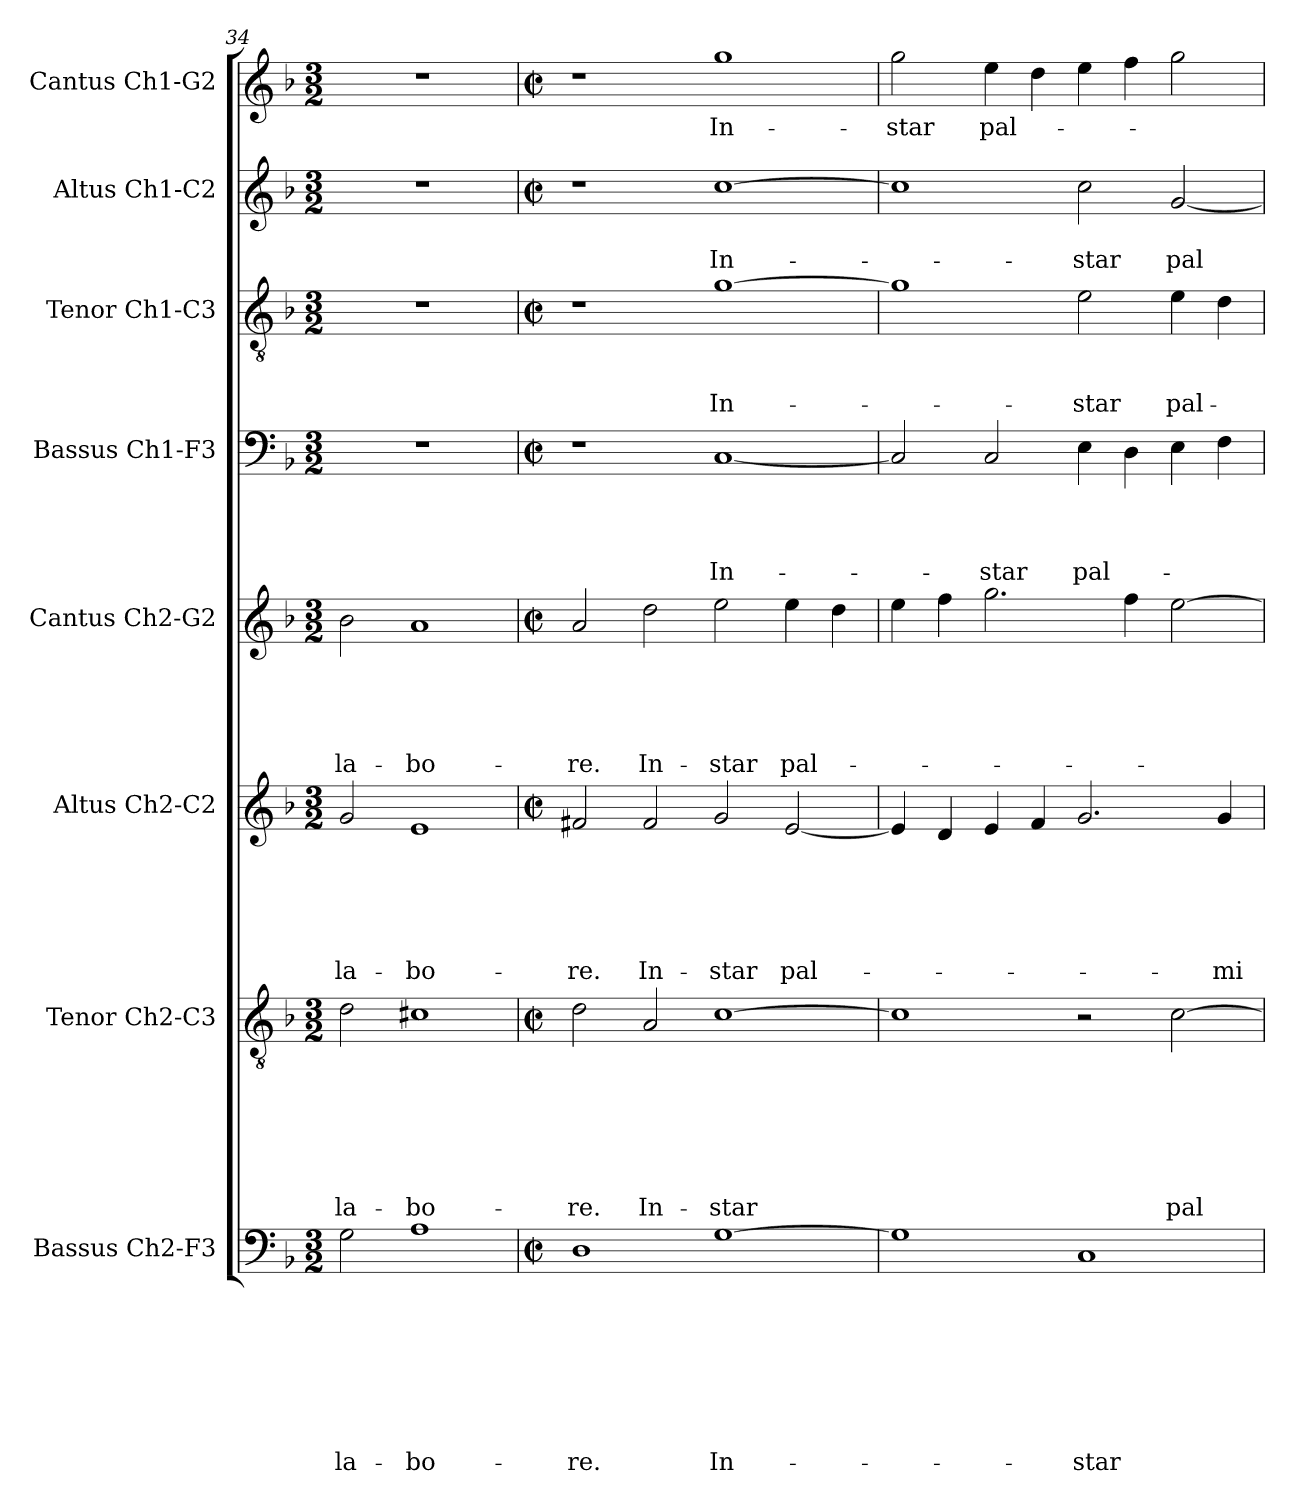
**kern	**text	**text	**text	**text	**text	**text	**text	**text	**kern	**text	**text	**text	**text	**text	**text	**text	**kern	**text	**text	**text	**text	**text	**text	**kern	**text	**text	**text	**text	**text	**kern	**text	**text	**text	**text	**kern	**text	**text	**text	**kern	**text	**text	**kern	**text
*part8	*part8	*part8	*part8	*part8	*part8	*part8	*part8	*part8	*part7	*part7	*part7	*part7	*part7	*part7	*part7	*part7	*part6	*part6	*part6	*part6	*part6	*part6	*part6	*part5	*part5	*part5	*part5	*part5	*part5	*part4	*part4	*part4	*part4	*part4	*part3	*part3	*part3	*part3	*part2	*part2	*part2	*part1	*part1
*staff8	*staff8	*staff8	*staff8	*staff8	*staff8	*staff8	*staff8	*staff8	*staff7	*staff7	*staff7	*staff7	*staff7	*staff7	*staff7	*staff7	*staff6	*staff6	*staff6	*staff6	*staff6	*staff6	*staff6	*staff5	*staff5	*staff5	*staff5	*staff5	*staff5	*staff4	*staff4	*staff4	*staff4	*staff4	*staff3	*staff3	*staff3	*staff3	*staff2	*staff2	*staff2	*staff1	*staff1
*I"Bassus Ch2-F3	*	*	*	*	*	*	*	*	*I"Tenor Ch2-C3	*	*	*	*	*	*	*	*I"Altus Ch2-C2	*	*	*	*	*	*	*I"Cantus Ch2-G2	*	*	*	*	*	*I"Bassus Ch1-F3	*	*	*	*	*I"Tenor Ch1-C3	*	*	*	*I"Altus Ch1-C2	*	*	*I"Cantus Ch1-G2	*
*I'B2	*	*	*	*	*	*	*	*	*I'T2	*	*	*	*	*	*	*	*I'A2	*	*	*	*	*	*	*I'C2	*	*	*	*	*	*I'B	*	*	*	*	*I'T	*	*	*	*I'A	*	*	*I'C	*
*clefF4	*	*	*	*	*	*	*	*	*clefGv2	*	*	*	*	*	*	*	*clefG2	*	*	*	*	*	*	*clefG2	*	*	*	*	*	*clefF4	*	*	*	*	*clefGv2	*	*	*	*clefG2	*	*	*clefG2	*
*k[b-]	*	*	*	*	*	*	*	*	*k[b-]	*	*	*	*	*	*	*	*k[b-]	*	*	*	*	*	*	*k[b-]	*	*	*	*	*	*k[b-]	*	*	*	*	*k[b-]	*	*	*	*k[b-]	*	*	*k[b-]	*
*F:	*	*	*	*	*	*	*	*	*F:	*	*	*	*	*	*	*	*F:	*	*	*	*	*	*	*F:	*	*	*	*	*	*F:	*	*	*	*	*F:	*	*	*	*F:	*	*	*F:	*
*M3/2	*	*	*	*	*	*	*	*	*M3/2	*	*	*	*	*	*	*	*M3/2	*	*	*	*	*	*	*M3/2	*	*	*	*	*	*M3/2	*	*	*	*	*M3/2	*	*	*	*M3/2	*	*	*M3/2	*
=34	=34	=34	=34	=34	=34	=34	=34	=34	=34	=34	=34	=34	=34	=34	=34	=34	=34	=34	=34	=34	=34	=34	=34	=34	=34	=34	=34	=34	=34	=34	=34	=34	=34	=34	=34	=34	=34	=34	=34	=34	=34	=34	=34
!	!	!	!	!	!	!	!	!LO:LY:b	!	!	!	!	!	!	!	!LO:LY:b	!	!	!	!	!	!	!LO:LY:b	!	!	!	!	!	!LO:LY:b	!	!	!	!	!	!	!	!	!	!	!	!	!	!
2G\	.	.	.	.	.	.	.	la-	2d\	.	.	.	.	.	.	la-	2g/	.	.	.	.	.	la-	2b-\	.	.	.	.	la-	1.r	.	.	.	.	1.r	.	.	.	1.r	.	.	1.r	.
!	!	!	!	!	!	!	!	!LO:LY:b	!	!	!	!	!	!	!	!LO:LY:b	!	!	!	!	!	!	!LO:LY:b	!	!	!	!	!	!LO:LY:b	!	!	!	!	!	!	!	!	!	!	!	!	!	!
1A	.	.	.	.	.	.	.	-bo-	1c#X	.	.	.	.	.	.	-bo-	1e	.	.	.	.	.	-bo-	1a	.	.	.	.	-bo-	.	.	.	.	.	.	.	.	.	.	.	.	.	.
=35	=35	=35	=35	=35	=35	=35	=35	=35	=35	=35	=35	=35	=35	=35	=35	=35	=35	=35	=35	=35	=35	=35	=35	=35	=35	=35	=35	=35	=35	=35	=35	=35	=35	=35	=35	=35	=35	=35	=35	=35	=35	=35	=35
*M2/2	*	*	*	*	*	*	*	*	*M2/2	*	*	*	*	*	*	*	*M2/2	*	*	*	*	*	*	*M2/2	*	*	*	*	*	*M2/2	*	*	*	*	*M2/2	*	*	*	*M2/2	*	*	*M2/2	*
*met(c|)	*	*	*	*	*	*	*	*	*met(c|)	*	*	*	*	*	*	*	*met(c|)	*	*	*	*	*	*	*met(c|)	*	*	*	*	*	*met(c|)	*	*	*	*	*met(c|)	*	*	*	*met(c|)	*	*	*met(c|)	*
!	!	!	!	!	!	!	!	!LO:LY:b	!	!	!	!	!	!	!	!LO:LY:b	!	!	!	!	!	!	!LO:LY:b	!	!	!	!	!	!LO:LY:b	!	!	!	!	!	!	!	!	!	!	!	!	!	!
1D	.	.	.	.	.	.	.	-re.	2d\	.	.	.	.	.	.	-re.	2f#X/	.	.	.	.	.	-re.	2a/	.	.	.	.	-re.	1r	.	.	.	.	1r	.	.	.	1r	.	.	1r	.
!	!	!	!	!	!	!	!	!	!	!	!	!	!	!	!	!LO:LY:b	!	!	!	!	!	!	!LO:LY:b	!	!	!	!	!	!LO:LY:b	!	!	!	!	!	!	!	!	!	!	!	!	!	!
.	.	.	.	.	.	.	.	.	2A/	.	.	.	.	.	.	In-	2f#/	.	.	.	.	.	In-	2dd\	.	.	.	.	In-	.	.	.	.	.	.	.	.	.	.	.	.	.	.
!	!	!	!	!	!	!	!	!LO:LY:b	!	!	!	!	!	!	!	!LO:LY:b	!	!	!	!	!	!	!LO:LY:b	!	!	!	!	!	!LO:LY:b	!	!	!	!	!LO:LY:b	!	!	!	!LO:LY:b	!	!	!LO:LY:b	!	!LO:LY:b
[1G	.	.	.	.	.	.	.	In-	[1c	.	.	.	.	.	.	-star	2g/	.	.	.	.	.	-star	2ee\	.	.	.	.	-star	[1C	.	.	.	In-	[1g	.	.	In-	[1cc	.	In-	1gg	In-
!	!	!	!	!	!	!	!	!	!	!	!	!	!	!	!	!	!	!	!	!	!	!	!LO:LY:b	!	!	!	!	!	!LO:LY:b	!	!	!	!	!	!	!	!	!	!	!	!	!	!
.	.	.	.	.	.	.	.	.	.	.	.	.	.	.	.	.	[2e/	.	.	.	.	.	pal-	4ee\	.	.	.	.	pal-	.	.	.	.	.	.	.	.	.	.	.	.	.	.
.	.	.	.	.	.	.	.	.	.	.	.	.	.	.	.	.	.	.	.	.	.	.	.	4dd\	.	.	.	.	.	.	.	.	.	.	.	.	.	.	.	.	.	.	.
=36	=36	=36	=36	=36	=36	=36	=36	=36	=36	=36	=36	=36	=36	=36	=36	=36	=36	=36	=36	=36	=36	=36	=36	=36	=36	=36	=36	=36	=36	=36	=36	=36	=36	=36	=36	=36	=36	=36	=36	=36	=36	=36	=36
!	!	!	!	!	!	!	!	!	!	!	!	!	!	!	!	!	!	!	!	!	!	!	!	!	!	!	!	!	!	!	!	!	!	!	!	!	!	!	!	!	!	!	!LO:LY:b
1G]	.	.	.	.	.	.	.	.	1c]	.	.	.	.	.	.	.	4e/]	.	.	.	.	.	.	4ee\	.	.	.	.	.	2C/]	.	.	.	.	1g]	.	.	.	1cc]	.	.	2gg\	-star
.	.	.	.	.	.	.	.	.	.	.	.	.	.	.	.	.	4d/	.	.	.	.	.	.	4ff\	.	.	.	.	.	.	.	.	.	.	.	.	.	.	.	.	.	.	.
!	!	!	!	!	!	!	!	!	!	!	!	!	!	!	!	!	!	!	!	!	!	!	!	!	!	!	!	!	!	!	!	!	!	!LO:LY:b	!	!	!	!	!	!	!	!	!LO:LY:b
.	.	.	.	.	.	.	.	.	.	.	.	.	.	.	.	.	4e/	.	.	.	.	.	.	2.gg\	.	.	.	.	.	2C/	.	.	.	-star	.	.	.	.	.	.	.	4ee\	pal-
.	.	.	.	.	.	.	.	.	.	.	.	.	.	.	.	.	4f/	.	.	.	.	.	.	.	.	.	.	.	.	.	.	.	.	.	.	.	.	.	.	.	.	4dd\	.
!	!	!	!	!	!	!	!	!LO:LY:b	!	!	!	!	!	!	!	!	!	!	!	!	!	!	!	!	!	!	!	!	!	!	!	!	!	!LO:LY:b	!	!	!	!LO:LY:b	!	!	!LO:LY:b	!	!
1C	.	.	.	.	.	.	.	-star	2r	.	.	.	.	.	.	.	2.g/	.	.	.	.	.	.	.	.	.	.	.	.	4E\	.	.	.	pal-	2e\	.	.	-star	2cc\	.	-star	4ee\	.
.	.	.	.	.	.	.	.	.	.	.	.	.	.	.	.	.	.	.	.	.	.	.	.	4ff\	.	.	.	.	.	4D\	.	.	.	.	.	.	.	.	.	.	.	4ff\	.
!	!	!	!	!	!	!	!	!	!	!	!	!	!	!	!	!LO:LY:b	!	!	!	!	!	!	!	!	!	!	!	!	!	!	!	!	!	!	!	!	!	!LO:LY:b	!	!	!LO:LY:b	!	!
.	.	.	.	.	.	.	.	.	[2c\	.	.	.	.	.	.	pal-	.	.	.	.	.	.	.	[2ee\	.	.	.	.	.	4E\	.	.	.	.	4e\	.	.	pal-	[2g/	.	pal-	2gg\	.
!	!	!	!	!	!	!	!	!	!	!	!	!	!	!	!	!	!	!	!	!	!	!	!LO:LY:b	!	!	!	!	!	!	!	!	!	!	!	!	!	!	!	!	!	!	!	!
.	.	.	.	.	.	.	.	.	.	.	.	.	.	.	.	.	4g/	.	.	.	.	.	-mi-	.	.	.	.	.	.	4F\	.	.	.	.	4d\	.	.	.	.	.	.	.	.
=	=	=	=	=	=	=	=	=	=	=	=	=	=	=	=	=	=	=	=	=	=	=	=	=	=	=	=	=	=	=	=	=	=	=	=	=	=	=	=	=	=	=	=
*-	*-	*-	*-	*-	*-	*-	*-	*-	*-	*-	*-	*-	*-	*-	*-	*-	*-	*-	*-	*-	*-	*-	*-	*-	*-	*-	*-	*-	*-	*-	*-	*-	*-	*-	*-	*-	*-	*-	*-	*-	*-	*-	*-
